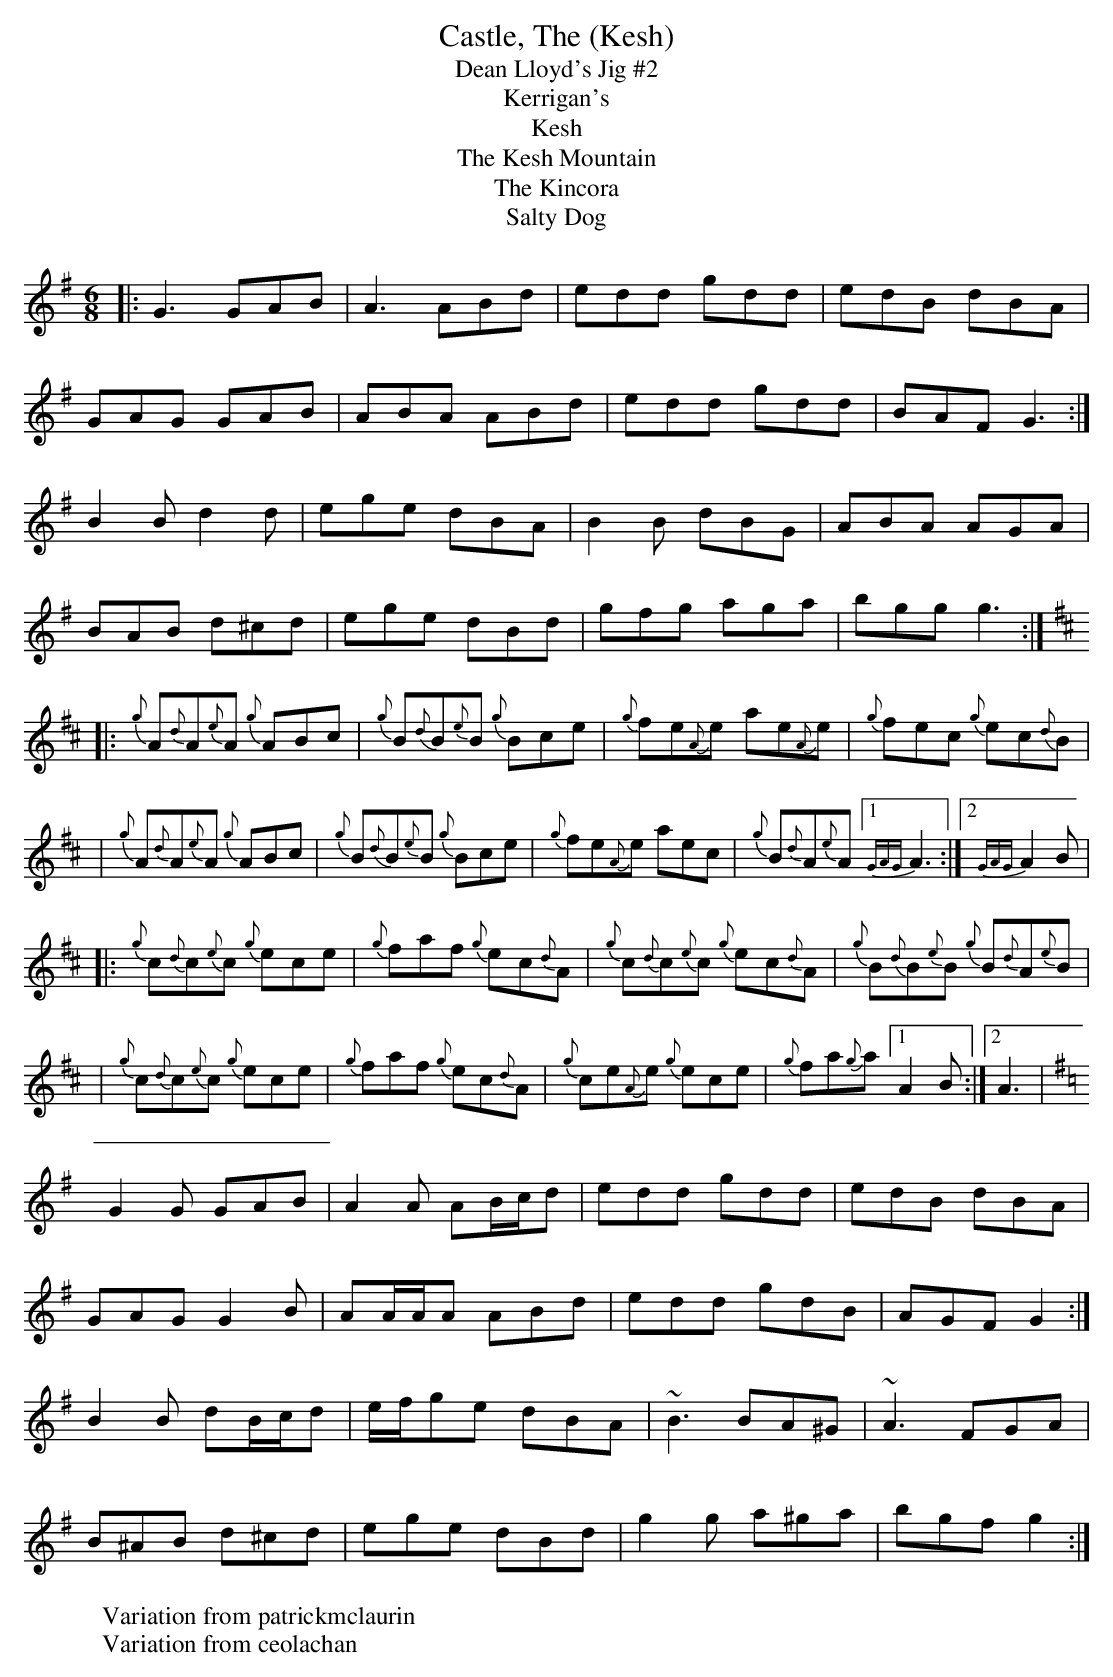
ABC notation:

X:1, The
T:Castle, The (Kesh)
T:Dean Lloyd's Jig #2
T:Kerrigan's
T:Kesh
T:Kesh Mountain, The
T:Kincora, The
T:Salty Dog
M:6/8
L:1/8
K:Gmaj
|:G3 GAB| A3 ABd|edd gdd|edB dBA|
GAG GAB|ABA ABd|edd gdd|BAF G3:|
B2B d2d|ege dBA|B2B dBG|ABA AGA|
BAB d^cd|ege dBd|gfg aga| bgg g3:|
W:Variation from patrickmclaurin
K:D
|: {g}A{d}A{e}A {g}ABc | {g}B{d}B{e}B {g}Bce | {g}fe{A}e ae{A}e | {g}fec {g}ec{d}B |
| {g}A{d}A{e}A {g}ABc | {g}B{d}B{e}B {g}Bce | {g}fe{A}e aec | {g}B{d}A{e}A [1 {GAG}A3 :| [2 {GAG}A2 B|
|: {g}c{d}c{e}c {g}ece | {g}faf {g}ec{d}A | {g}c{d}c{e}c {g}ec{d}A | {g}B{d}B{e}B {g}B{d}A{e}B |
| {g}c{d}c{e}c {g}ece | {g}faf {g}ec{d}A | {g}ce{A}e {g}ece | {g}fa{g}a [1 A2 B :| [2 A3 |
W:Variation from ceolachan
K: G Major
G2 G GAB | A2 A AB/c/d | edd gdd | edB dBA |
GAG G2 B | AA/A/A ABd |edd gdB | AGF G2 :|
B2 B dB/c/d | e/f/ge dBA | ~B3 BA^G | ~A3 FGA |
B^AB d^cd | ege dBd | g2 g a^ga | bgf g2 :|
